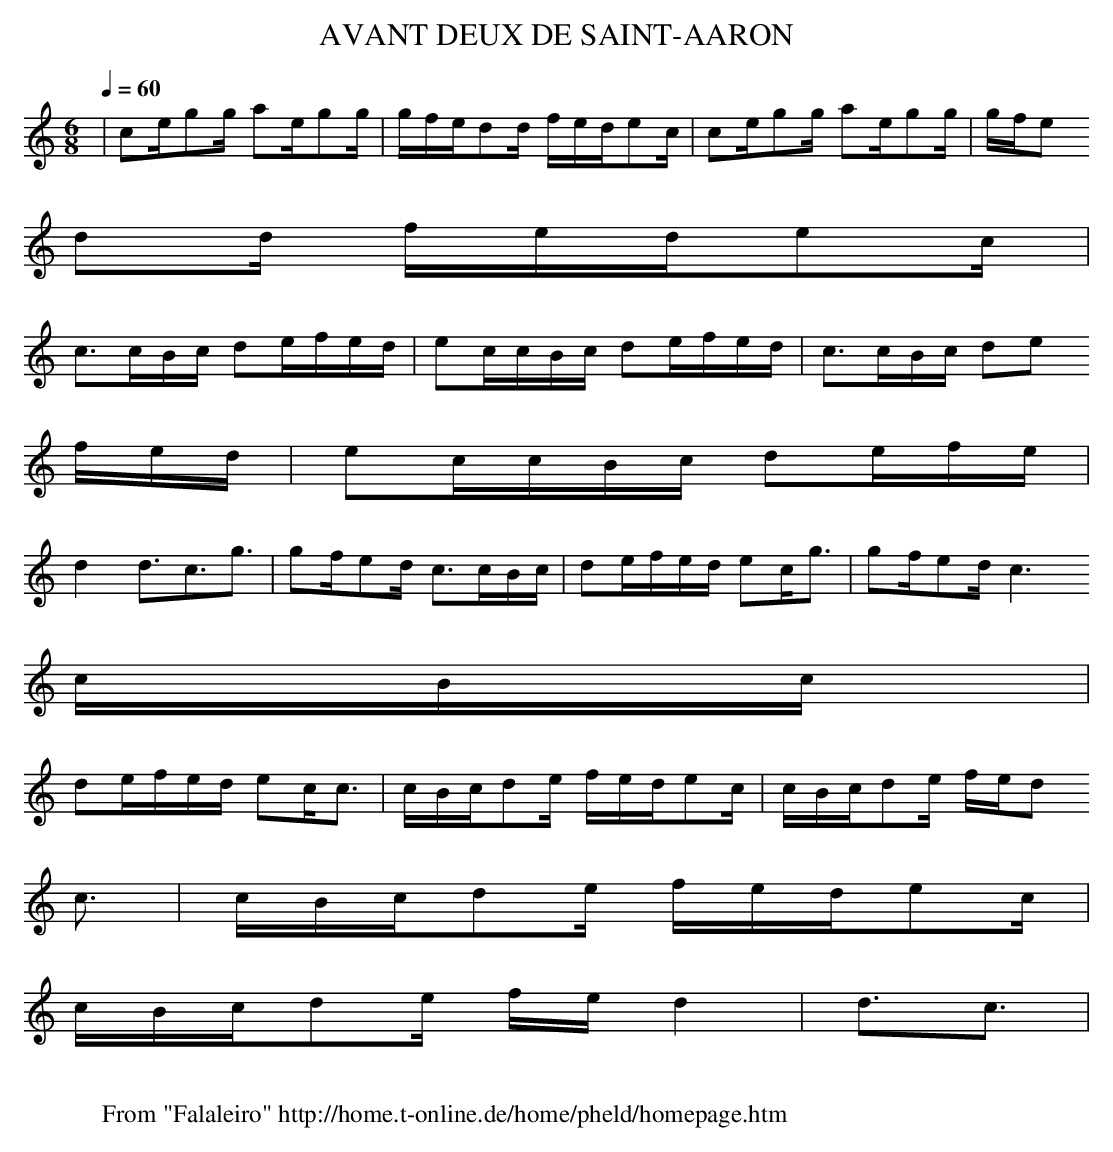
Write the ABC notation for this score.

X:1
T:AVANT DEUX DE SAINT-AARON
M:6/8
L:1/8
Q:1/4=60
K:C
|ce/2gg/2 ae/2gg/2|g/2f/2e/2dd/2 f/2e/2d/2ec/2|ce/2gg/2 ae/2gg/2|g/2f/2e
/2dd/2 f/2e/2d/2ec/2|
c3/2c/2B/2c/2 de/2f/2e/2d/2|ec/2c/2B/2c/2 de/2f/2e/2d/2|c3/2c/2B/2c/2 de
/2f/2e/2d/2|ec/2c/2B/2c/2 de/2f/2e/2|
d2d3/2c3/2g3/2|gf/2ed/2 c3/2c/2B/2c/2|de/2f/2e/2d/2 ec/2g3/2|gf/2ed/2 c3
/2c/2B/2c/2|
de/2f/2e/2d/2 ec/2c3/2|c/2B/2c/2de/2 f/2e/2d/2ec/2|c/2B/2c/2de/2 f/2e/2d
/2c3/2|c/2B/2c/2de/2 f/2e/2d/2ec/2|
c/2B/2c/2de/2 f/2e/2d2|d3/2c3/2|
W:
W: From "Falaleiro" http://home.t-online.de/home/pheld/homepage.htm
